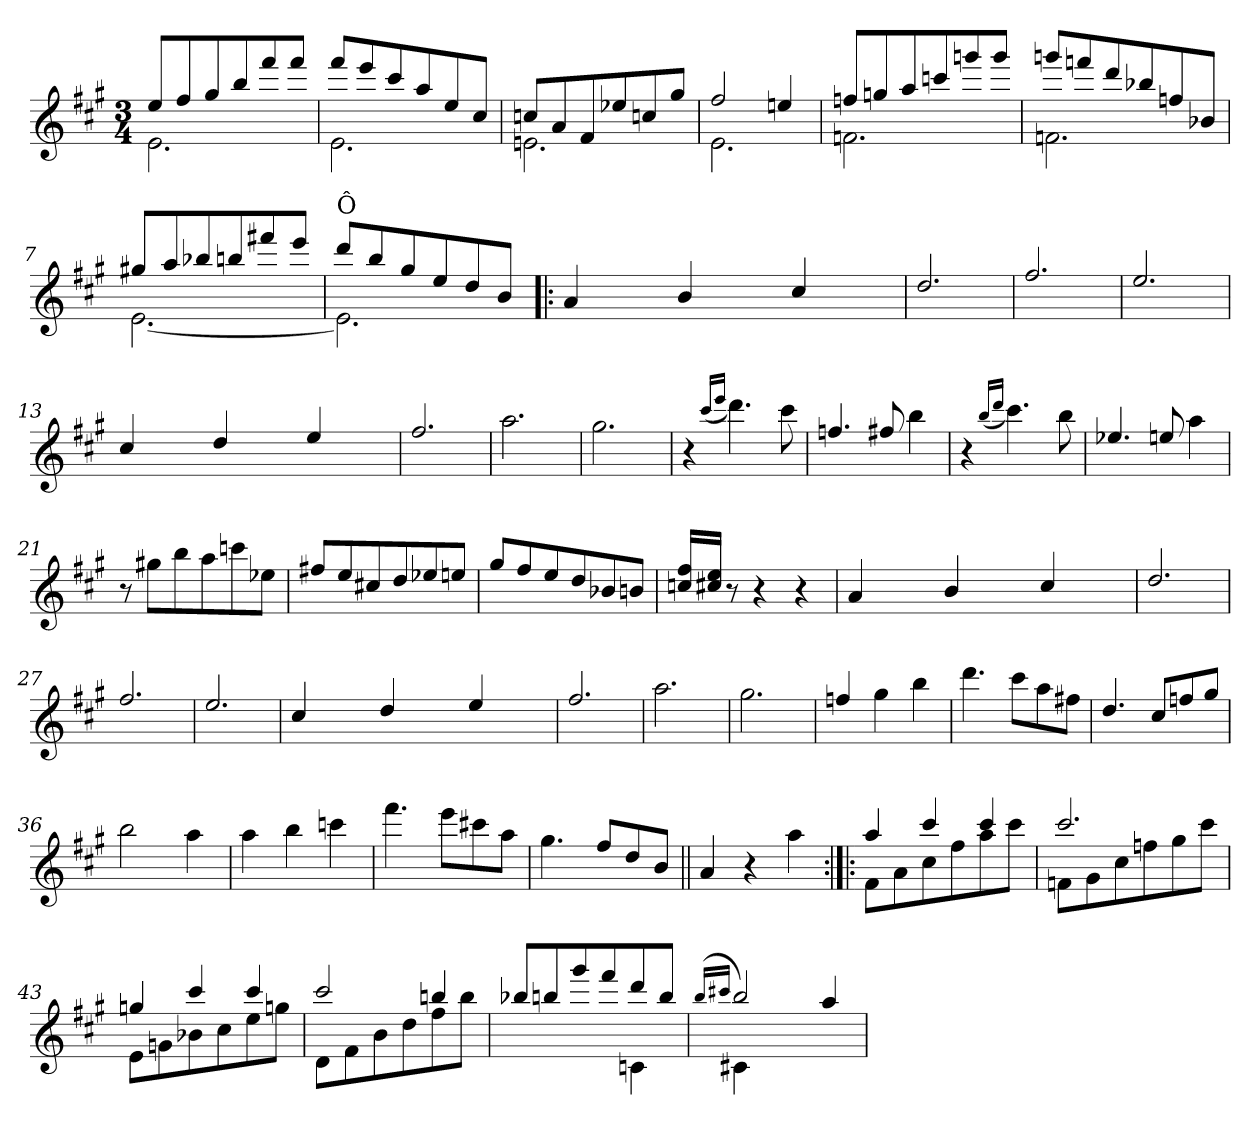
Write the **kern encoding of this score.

**kern
*part1
*staff1
*clefG2
*k[f#c#g#]
*A:
*M3/4
=1
*^
8ee/L	2.e\
8ff#/	.
8gg#/	.
8bb/	.
8fff#/	.
8fff#/J	.
=2	=2
8fff#/L	2.e\
8eee/	.
8ccc#/	.
8aa/	.
8ee/	.
8cc#/J	.
=3	=3
8ccn/L	2.en\
8a/	.
8f#/	.
8ee-X/	.
8ccn/	.
8gg#/J	.
=4	=4
2ff#/	2.e\
4een/	.
!!LO:LB:g=z	!!
=5	=5
8ffn/L	2.fn\
8ggn/	.
8aa/	.
8cccn/	.
8gggn/	.
8ggg/J	.
=6	=6
8gggn/L	2.fn\
8fffn/	.
8ddd/	.
8bb-X/	.
8ffn/	.
8b-X/J	.
=7	=7
8gg#X/L	[<2.e\
8aa/	.
8bb-X/	.
8bbn/	.
8fff#X/	.
8eee/J	.
=8	=8
!LO:TX:a:t=Ô	!
8ddd/L	2.e\]
8bb/	.
8gg#/	.
8ee/	.
8dd/	.
8b/J	.
*v	*v
!!LO:LB:g=z
=9!|:
4a/
8ryy
8ryy
4b/
8ryy
8ryy
4cc#/
8ryy
8ryy
=10
2.dd/
=11
2.ff#/
=12
2.ee/
=13
4cc#/
8ryy
8ryy
4dd/
8ryy
8ryy
4ee/
8ryy
8ryy
=14
2.ff#/
!!LO:LB:g=z
=15
2.aa\
=16
2.gg#\
=17
4r
(<16qccc#/LL
16qeee/JJ
4.ddd\)
8ccc#\
=18
4.ffn/
8ff#X/
4bb\
=19
4r
(<16qbb/LL
16qddd/JJ
4.ccc#\)
8bb\
!!LO:LB:g=z
=20
4.ee-X/
8een/
4aa\
=21
8r
8gg#X\L
8bb\
8aa\
8cccn\
8ee-X\J
=22
8ff#X/L
8ee/
8cc#X/
8dd/
8ee-X/
8een/J
=23
8gg#/L
8ff#/
8ee/
8dd/
8b-X/
8bn/J
!!LO:LB:g=z
=24
16ccn/ 16ff#/LL
16cc#X/ 16ee/JJ
8r
4r
4r
=25
4a/
8ryy
8ryy
4b/
8ryy
8ryy
4cc#/
8ryy
8ryy
=26
2.dd/
=27
2.ff#/
=28
2.ee/
=29
4cc#/
8ryy
8ryy
4dd/
8ryy
8ryy
4ee/
8ryy
8ryy
!!LO:LB:g=z
=30
2.ff#/
=31
2.aa\
=32
2.gg#\
=33
4ffn/
4gg#\
4bb\
=34
4.ddd\
8ccc#\L
8aa\
8ff#X\J
=35
4.dd/
8cc#/L
8ffn/
8gg#/J
!!LO:LB:g=z
=36
2bb\
4aa\
=37
4aa\
4bb\
4cccn\
=38
4.fff#\
8eee\L
8ccc#X\
8aa\J
=39
4.gg#\
8ff#/L
8dd/
8b/J
=40||
4a/
4r
4aa\
!!LO:LB:g=z
=41:|!|:
*^
4aa/	8f#\L
.	8a\
4ccc#/	8cc#\
.	8ff#\
4ccc#/	8aa\
.	8ccc#\J
=42	=42
2.ccc#/	8fn\L
.	8g#\
.	8cc#\
.	8ffn\
.	8gg#\
.	8ccc#\J
=43	=43
4ggn/	8e\L
.	8gn\
4ccc#/	8b-X\
.	8cc#\
4ccc#/	8ee\
.	8ggn\J
=44	=44
2ccc#/	8d\L
.	8f#\
.	8b\
.	8dd\
4bbn/	8ff#\
.	8bb\J
!!LO:LB:g=z	!!
=45	=45
8bb-X/L	2ryy
8bbn/	.
8ggg#/	.
8fff#/	.
8ddd/	4cn\
8bb/J	.
=46	=46
(<16qbb/LL	.
16qccc#X/JJ	.
2bb/)	4c#X\
.	4ryy
4aa/	4ryy
*v	*v
=
*-
